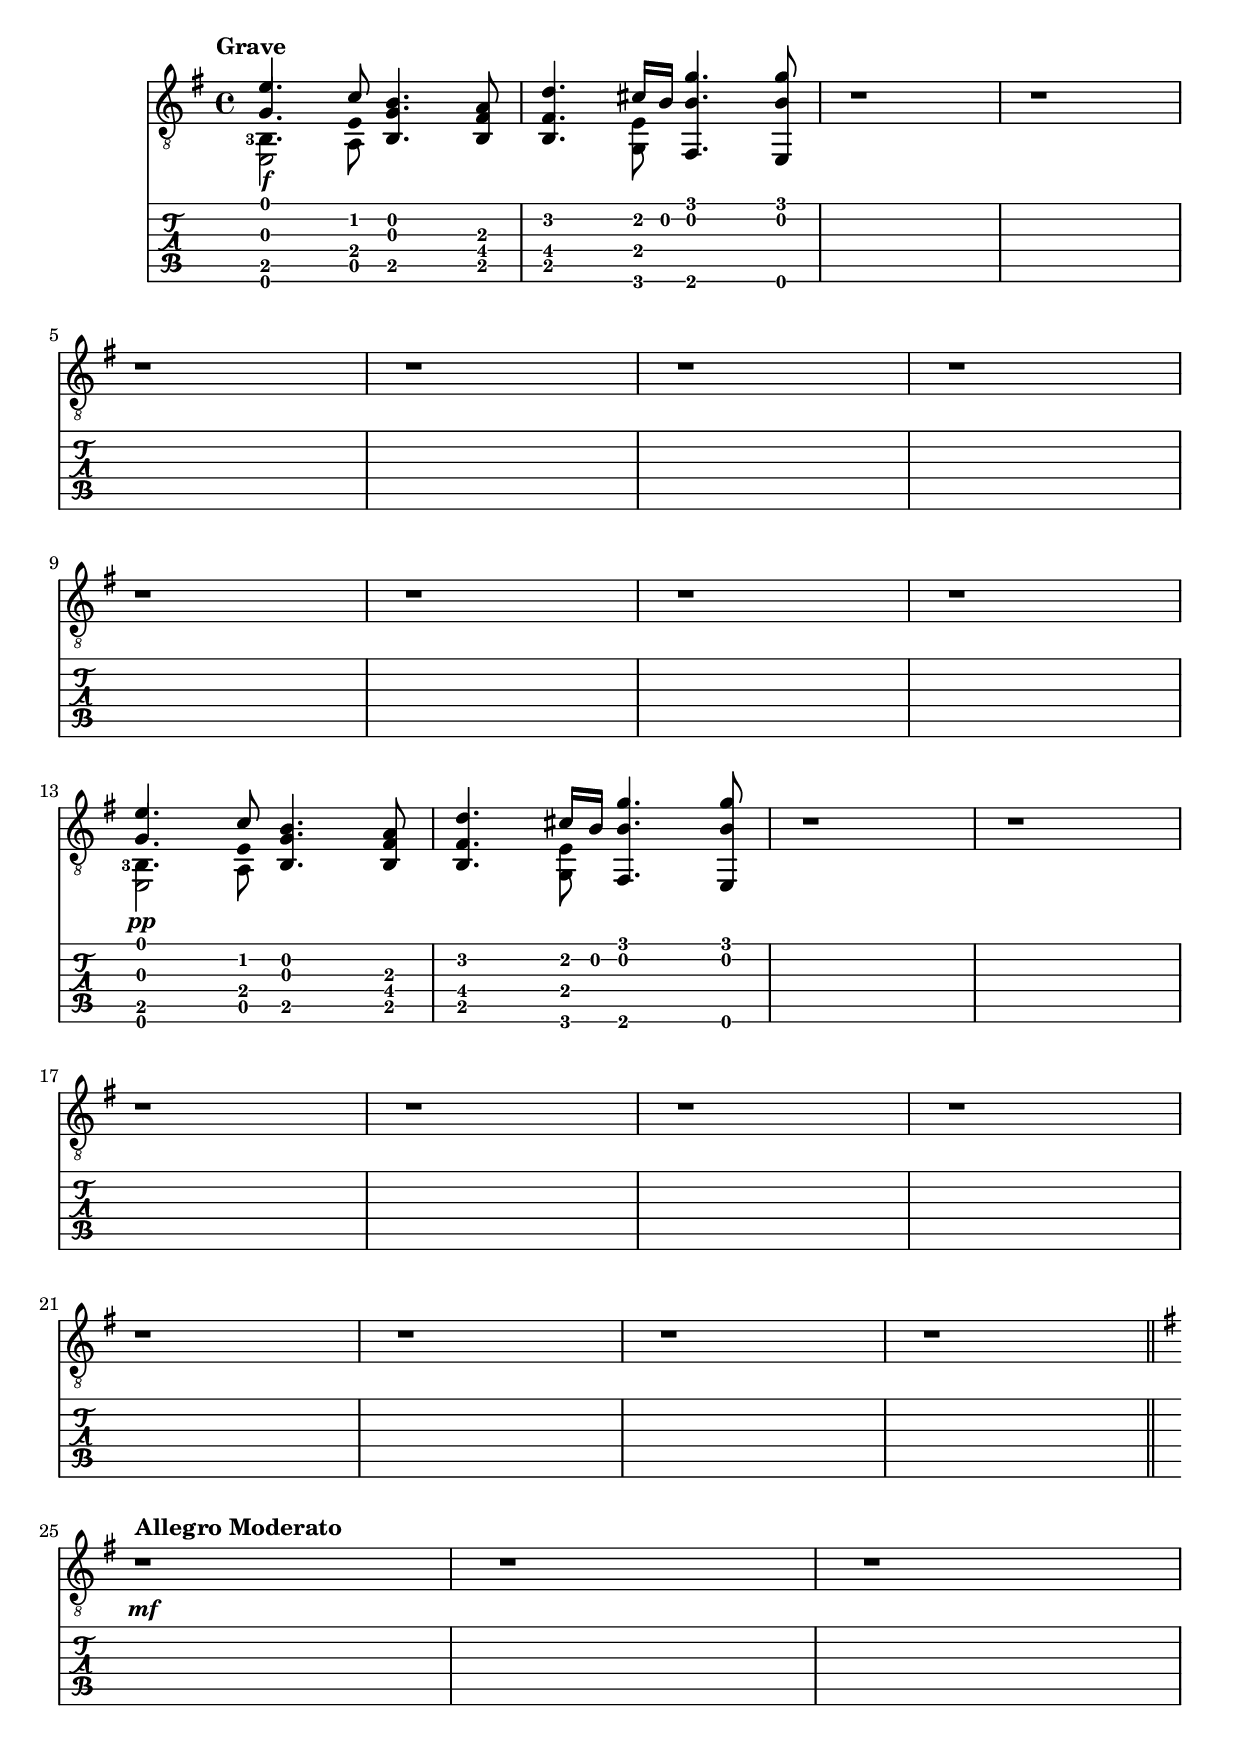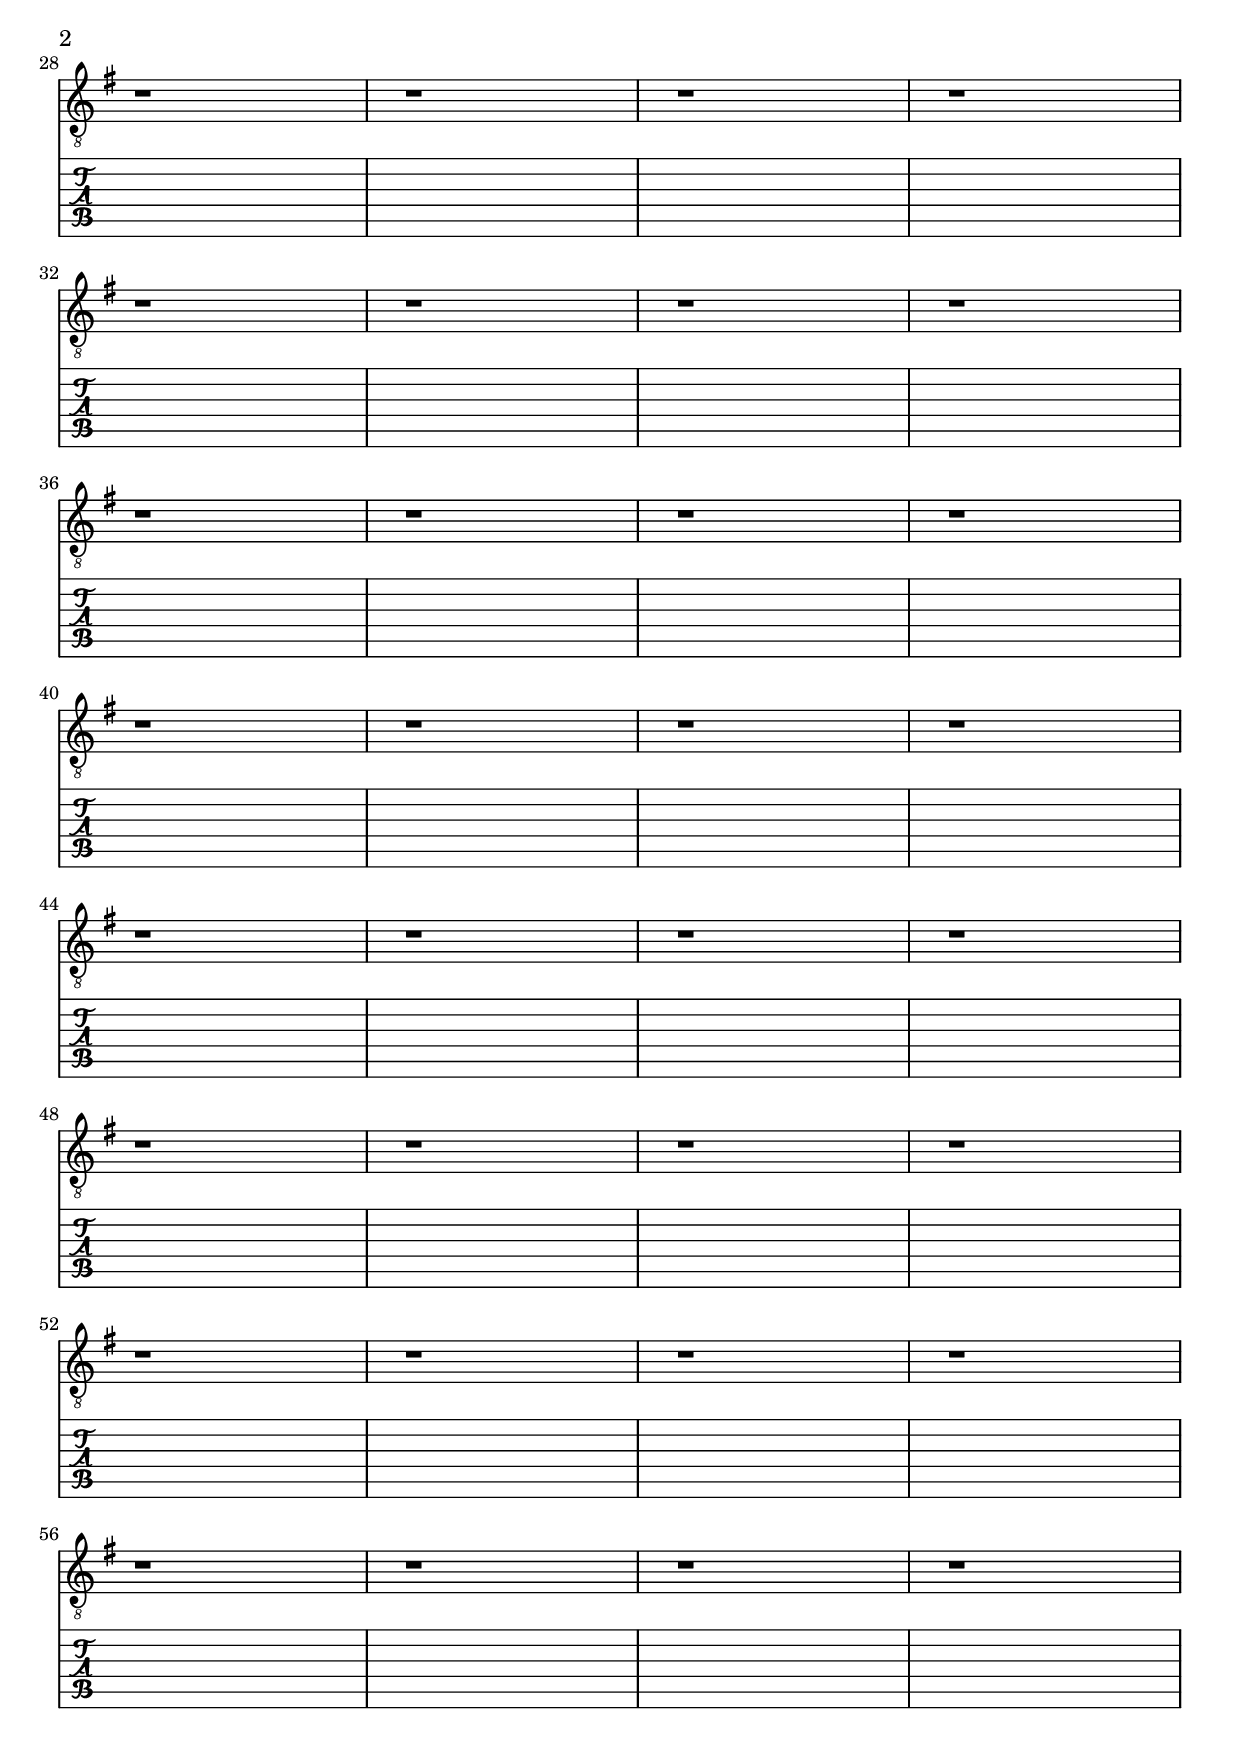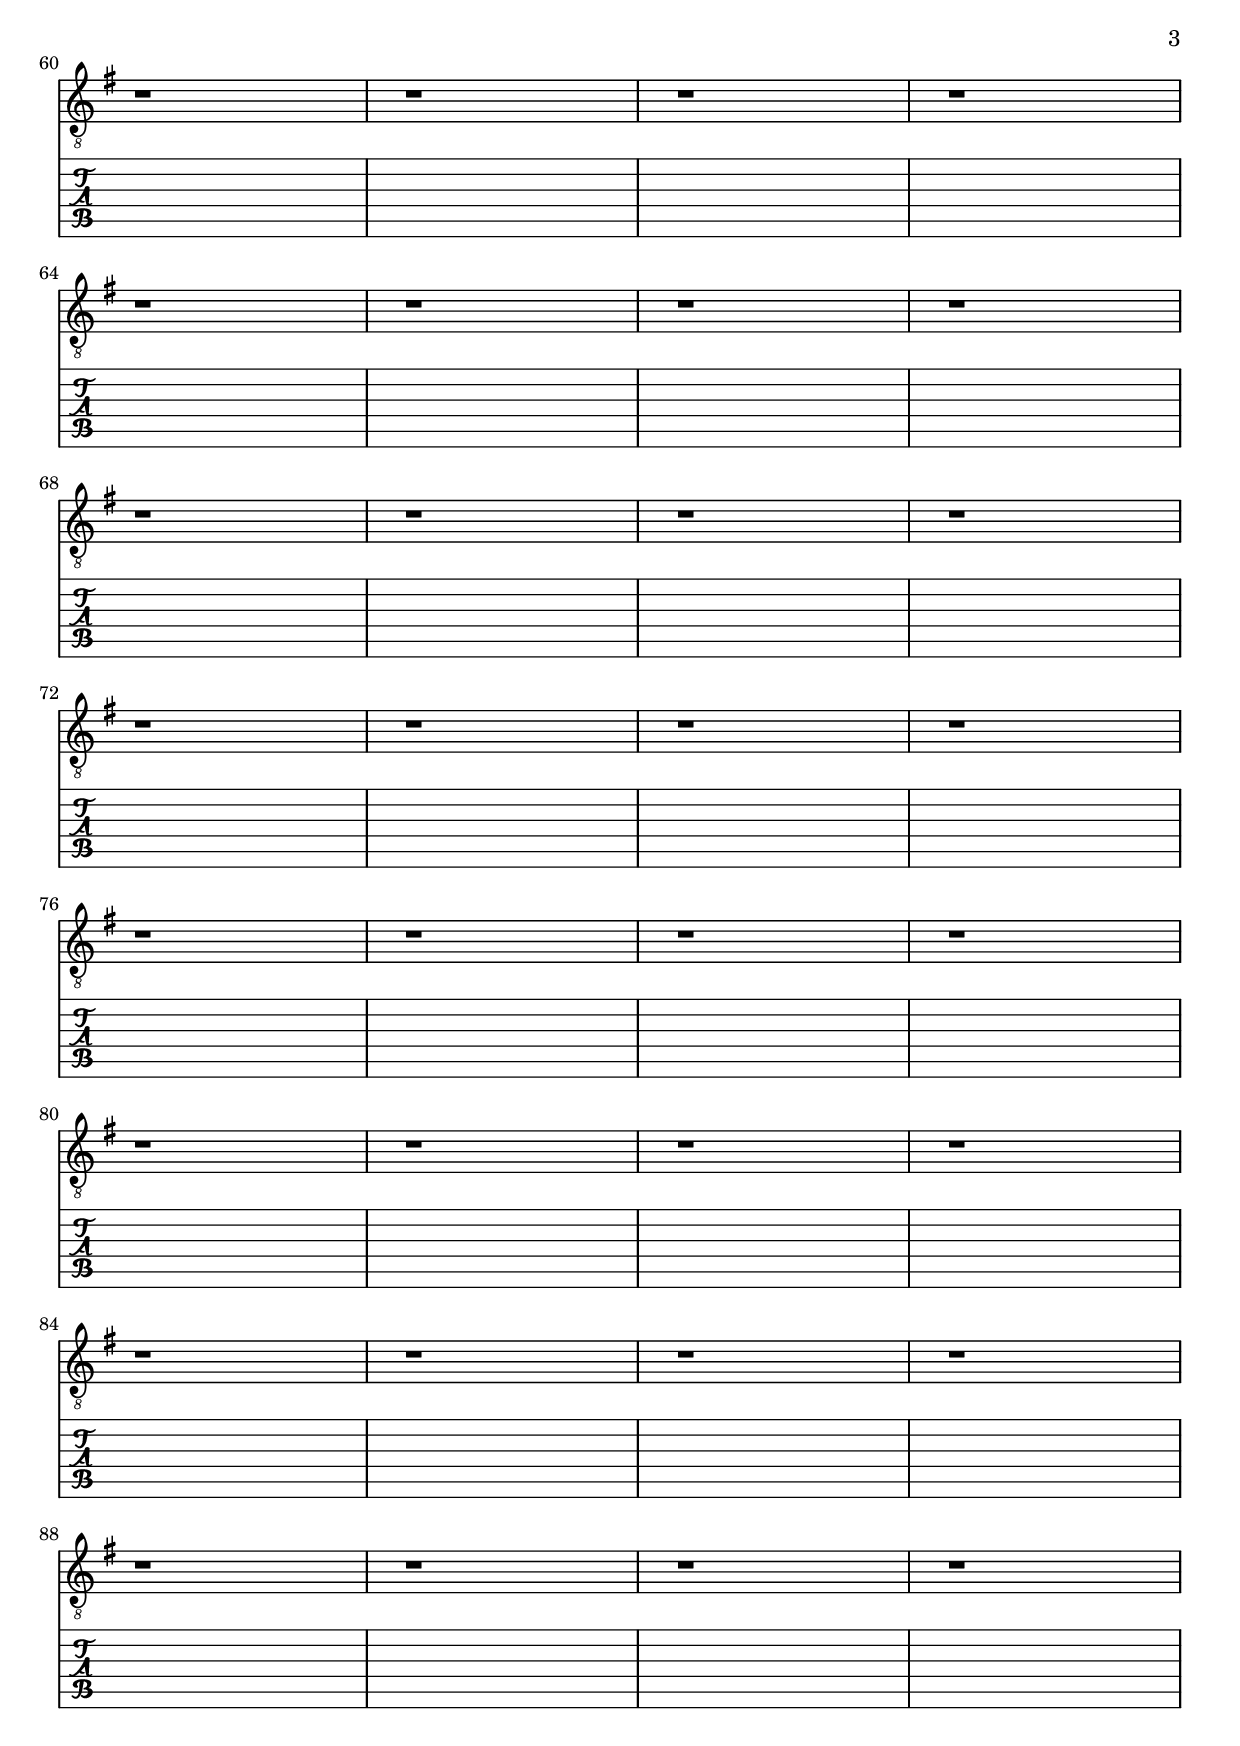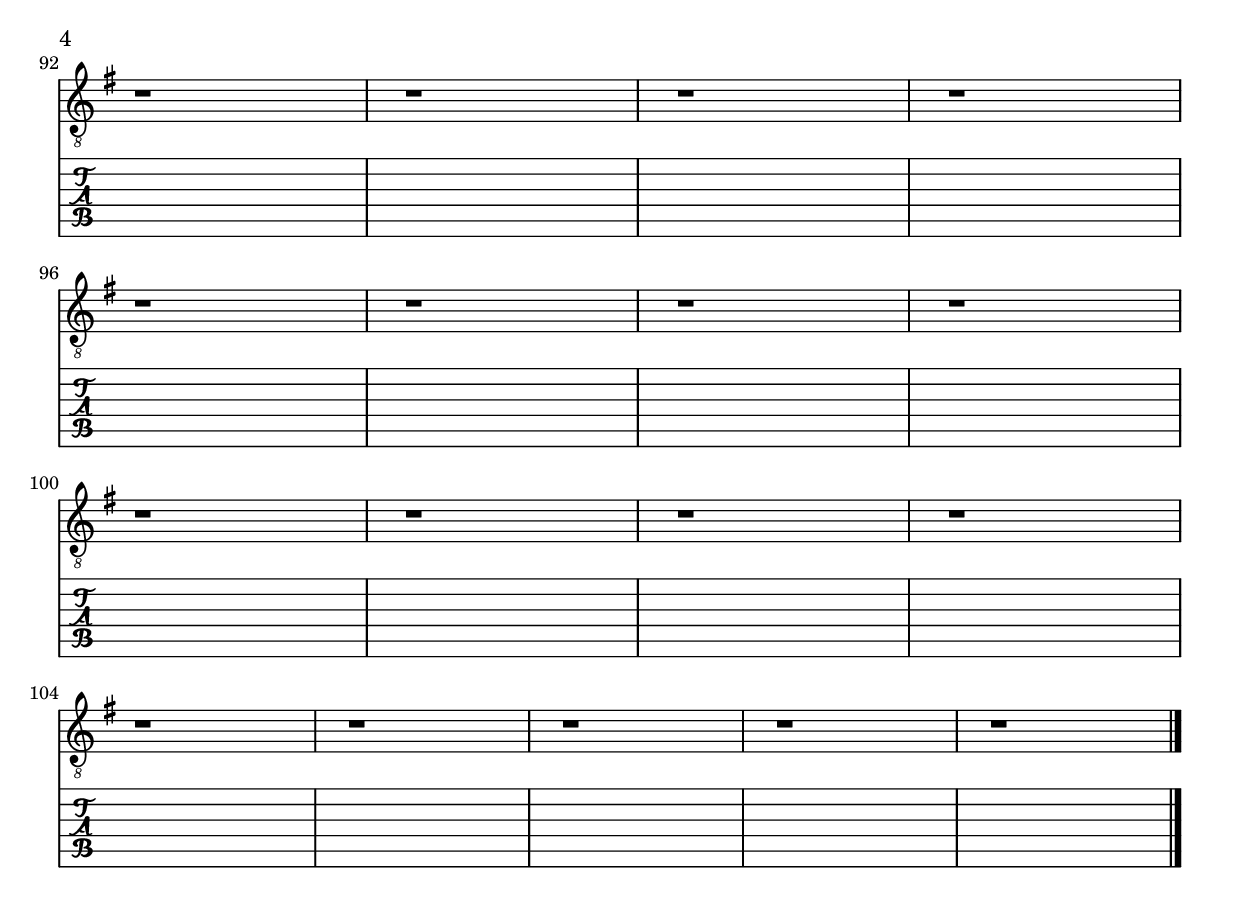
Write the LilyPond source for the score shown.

\version "2.22.2"

grave = {
  \key e \minor
  % BAR 1
  % chord 1 and 2
  <<
     \stemUp
     { <  e'        >     4.              <  c'        >     8 } \\ % voice 1 mi  do
     \stemUp
     { <  g         >     4.  \hide Stem  <  e         >     8 } \\ % voice 2 sol mi
     \stemDown
     \set fingeringOrientations = #'(left)
     { <  b,  -3    >     4.              <  a,        >     8 } \\ % voice 3 si  la
     { <  e,        >     2                                    } \\ % voice 4 mi
  >>
  % chord 3
  <<
     <<
       <  b         >     4.    % si
       <  g         >     4.    % sol
       <  b,        >     4.    % si
     >>
  >>
  % chord 4
  <<
     <<
       <  a         >     8     % la
       <  fis       >     8     % fa#
       <  b,        >     8     % si
     >>
  >>
  % BAR 2
  % chord 1
  <<
     <<
       <  d'        >     4.    % re
       <  fis       >     4.    % fa#
       <  b,        >     4.    % si
     >>
  >>
  % chord 2
  <<
     \stemUp
     { <  cis'      >     16              <  b         >     16 } \\ % voice 1 do#  si
     <<
       <  e         >     8                                          %         mi
       <  g,        >     8                                          %         sol
     >>
  >>
  % chord 3
  <<
     <<
       <  g'        >     4.    % sol
       <  b         >     4.    % si
       <  fis,      >     4.    % fa
     >>
  >>
  % chord 4
  <<
     <<
       <  g'        >     8     % sol
       <  b         >     8     % si
       <  e,        >     8     % mi
     >>
  >>
  % BAR 3
  <<
  	r1
  >>
  % BAR 4
  <<
  	r1
  >>
  \break
  % BAR 5
  <<
  	r1
  >>
  % BAR 6
  <<
  	r1
  >>
  % BAR 7
  <<
  	r1
  >>
  % BAR 8
  <<
  	r1
  >>
  \break
  % BAR 9
  <<
  	r1
  >>
  % BAR 10
  <<
  	r1
  >>
  % BAR 11
  <<
  	r1
  >>
  % BAR 12
  <<
  	r1
  >>
  \break
  % BAR 13
  % chord 1 and 2
  <<
     \stemUp
     { <  e'        >     4.              <  c'        >     8 } \\ % voice 1 mi  do
     \stemUp
     { <  g         >     4.  \hide Stem  <  e         >     8 } \\ % voice 2 sol mi
     \stemDown
     \set fingeringOrientations = #'(left)
     { <  b,  -3    >     4.              <  a,        >     8 } \\ % voice 3 si  la
     { <  e,        >     2                                    } \\ % voice 4 mi
  >>
  % chord 3
  <<
     <<
       <  b         >     4.    % si
       <  g         >     4.    % sol
       <  b,        >     4.    % si
     >>
  >>
  % chord 4
  <<
     <<
       <  a         >     8     % la
       <  fis       >     8     % fa#
       <  b,        >     8     % si
     >>
  >>
  % BAR 14
  % chord 1
  <<
     <<
       <  d'        >     4.    % re
       <  fis       >     4.    % fa#
       <  b,        >     4.    % si
     >>
  >>
  % chord 2
  <<
     \stemUp
     { <  cis'      >     16              <  b         >     16 } \\ % voice 1 do#  si
     <<
       <  e         >     8                                          %         mi
       <  g,        >     8                                          %         sol
     >>
  >>
  % chord 3
  <<
     <<
       <  g'        >     4.    % sol
       <  b         >     4.    % si
       <  fis,      >     4.    % fa
     >>
  >>
  % chord 4
  <<
     <<
       <  g'        >     8     % sol
       <  b         >     8     % si
       <  e,        >     8     % mi
     >>
  >>
  % BAR 15
  <<
  	r1
  >>
  % BAR 16
  <<
  	r1
  >>
  \break
  % BAR 17
  <<
  	r1
  >>
  % BAR 18
  <<
  	r1
  >>
  % BAR 19
  <<
  	r1
  >>
  % BAR 20
  <<
  	r1
  >>
  \break
  % BAR 21
  <<
  	r1
  >>
  % BAR 22
  <<
  	r1
  >>
  % BAR 23
  <<
  	r1
  >>
  % BAR 24
  <<
  	r1
  >>
  \break
}

allegro_moderato = {
  \key e \minor
  % BAR 25
  <<
  >>
  % BAR 26
  <<
  	r1
  >>
  % BAR 27
  <<
  	r1
  >>
  % BAR 28
  <<
  	r1
  >>
  \break
  % BAR 29
  <<
  	r1
  >>
  % BAR 30
  <<
  	r1
  >>
  % BAR 31
  <<
  	r1
  >>
  % BAR 32
  <<
  	r1
  >>
  \break
  % BAR 33
  <<
  	r1
  >>
  % BAR 34
  <<
  	r1
  >>
  % BAR 35
  <<
  	r1
  >>
  % BAR 36
  <<
  	r1
  >>
  \break
  % BAR 37
  <<
  	r1
  >>
  % BAR 38
  <<
  	r1
  >>
  % BAR 39
  <<
  	r1
  >>
  % BAR 40
  <<
  	r1
  >>
  \break
  % BAR 41
  <<
  	r1
  >>
  % BAR 42
  <<
  	r1
  >>
  % BAR 43
  <<
  	r1
  >>
  % BAR 44
  <<
  	r1
  >>
  \break
  % BAR 45
  <<
  	r1
  >>
  % BAR 46
  <<
  	r1
  >>
  % BAR 47
  <<
  	r1
  >>
  % BAR 48
  <<
  	r1
  >>
  \break
  % BAR 49
  <<
  	r1
  >>
  % BAR 50
  <<
  	r1
  >>
  % BAR 51
  <<
  	r1
  >>
  % BAR 52
  <<
  	r1
  >>
  \break
  % BAR 53
  <<
  	r1
  >>
  % BAR 54
  <<
  	r1
  >>
  % BAR 55
  <<
  	r1
  >>
  % BAR 56
  <<
  	r1
  >>
  \break
  % BAR 57
  <<
  	r1
  >>
  % BAR 58
  <<
  	r1
  >>
  % BAR 59
  <<
  	r1
  >>
  % BAR 60
  <<
  	r1
  >>
  \break
  % BAR 61
  <<
  	r1
  >>
  % BAR 62
  <<
  	r1
  >>
  % BAR 63
  <<
  	r1
  >>
  % BAR 64
  <<
  	r1
  >>
  \break
  % BAR 65
  <<
  	r1
  >>
  % BAR 66
  <<
  	r1
  >>
  % BAR 67
  <<
  	r1
  >>
  % BAR 68
  <<
  	r1
  >>
  \break
  % BAR 69
  <<
  	r1
  >>
  % BAR 70
  <<
  	r1
  >>
  % BAR 71
  <<
  	r1
  >>
  % BAR 72
  <<
  	r1
  >>
  \break
  % BAR 73
  <<
  	r1
  >>
  % BAR 74
  <<
  	r1
  >>
  % BAR 75
  <<
  	r1
  >>
  % BAR 76
  <<
  	r1
  >>
  \break
  % BAR 77
  <<
  	r1
  >>
  % BAR 78
  <<
  	r1
  >>
  % BAR 79
  <<
  	r1
  >>
  % BAR 80
  <<
  	r1
  >>
  \break
  % BAR 81
  <<
  	r1
  >>
  % BAR 82
  <<
  	r1
  >>
  % BAR 83
  <<
  	r1
  >>
  % BAR 84
  <<
  	r1
  >>
  \break
  % BAR 85
  <<
  	r1
  >>
  % BAR 86
  <<
  	r1
  >>
  % BAR 87
  <<
  	r1
  >>
  % BAR 88
  <<
  	r1
  >>
  \break
  % BAR 89
  <<
  	r1
  >>
  % BAR 90
  <<
  	r1
  >>
  % BAR 91
  <<
  	r1
  >>
  % BAR 92
  <<
  	r1
  >>
  \break
  % BAR 93
  <<
  	r1
  >>
  % BAR 94
  <<
  	r1
  >>
  % BAR 95
  <<
  	r1
  >>
  % BAR 96
  <<
  	r1
  >>
  \break
  % BAR 97
  <<
  	r1
  >>
  % BAR 98
  <<
  	r1
  >>
  % BAR 99
  <<
  	r1
  >>
  % BAR 100
  <<
  	r1
  >>
  \break
  % BAR 101
  <<
  	r1
  >>
  % BAR 102
  <<
  	r1
  >>
  % BAR 103
  <<
  	r1
  >>
  % BAR 104
  <<
  	r1
  >>
  \break
  % BAR 105
  <<
  	r1
  >>
  % BAR 106
  <<
  	r1
  >>
  % BAR 107
  <<
  	r1
  >>
  % BAR 108
  <<
  	r1
  >>
  % BAR 109
  <<
  	r1
  >>
  \break
}

Piano = #(make-dynamic-script #{ \markup \text "pp" #})
Mezzoforte = #(make-dynamic-script #{ \markup \text "mf" #})
Forte = #(make-dynamic-script #{ \markup \text "f" #})

\book {
  \header {
    title = ""
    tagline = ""
  }
  \score {
    <<
      \new Staff {
        \tempo \markup "Grave"
      	\clef "treble_8"
        \grave
        \bar "||"
        \tempo \markup "Allegro Moderato"
        \allegro_moderato
        \bar "|."
      }
      \new Dynamics {
      	s1\Forte
        s1
        s1
        s1
        s1
        s1
        s1
        s1
        s1
        s1
        s1
        s1
      	s1\Piano
        s1
        s1
        s1
        s1
        s1
        s1
        s1
        s1
        s1
        s1
        s1
      	s1\Mezzoforte
      }
      \new TabStaff {
        \grave
        \allegro_moderato
      }
    >>
  }
}

